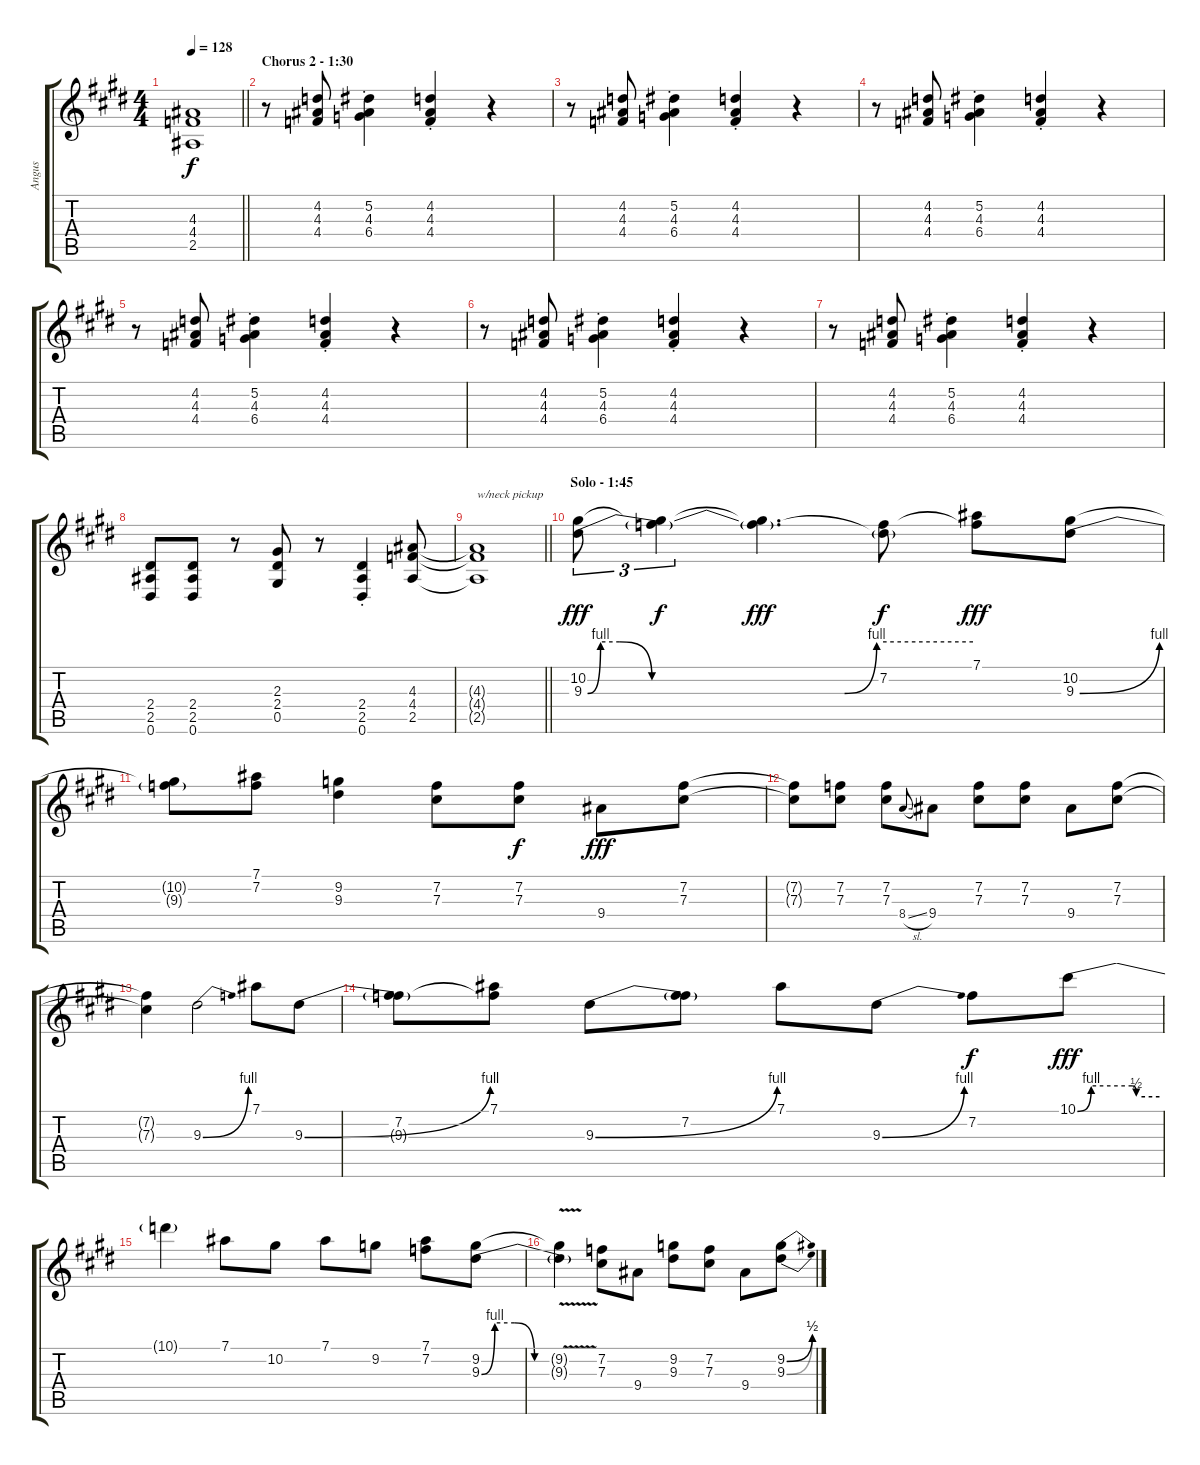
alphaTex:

\track ("Angus" "Angus") {instrument overdrivenguitar}
\staff {score tabs}
\tuning (Eb4 Bb3 Gb3 Db3 Ab2 Eb2) {hide}
\ts (4 4)
\tempo 128
\clef g2
\barLineRight lightlight
\ks e
(4.3{t} 4.4{t} 2.5{t}).1{dy f} |
\section ("" "Chorus 2 - 1:30")
r.8 (4.2 4.3 4.4).8 (5.2{st} 4.3{st} 6.4{st}).4 (4.2{st} 4.3{st} 4.4{st}).4 r.4 |
r.8 (4.2 4.3 4.4).8 (5.2{st} 4.3{st} 6.4{st}).4 (4.2{st} 4.3{st} 4.4{st}).4 r.4 |
r.8 (4.2 4.3 4.4).8 (5.2{st} 4.3{st} 6.4{st}).4 (4.2{st} 4.3{st} 4.4{st}).4 r.4 |
r.8 (4.2 4.3 4.4).8 (5.2{st} 4.3{st} 6.4{st}).4 (4.2{st} 4.3{st} 4.4{st}).4 r.4 |
r.8 (4.2 4.3 4.4).8 (5.2{st} 4.3{st} 6.4{st}).4 (4.2{st} 4.3{st} 4.4{st}).4 r.4 |
r.8 (4.2 4.3 4.4).8 (5.2{st} 4.3{st} 6.4{st}).4 (4.2{st} 4.3{st} 4.4{st}).4 r.4 |
(2.4 2.5 0.6).8 (2.4 2.5 0.6).8 r.8 (2.3 2.4 0.5).8 r.8 (2.4{st} 2.5{st} 0.6{st}).4 (4.3 4.4 2.5).8 |
\barLineRight lightlight
(4.3{t} 4.4{t} 2.5{t}).1{txt "w/neck pickup"} |
\section ("" "Solo - 1:45")
(10.2 9.3{be (custom 0 0 2 4 5 4 10 0 40 0 45 4 60 4)}).8{tu (3 2) dy fff} (10.2{t} 9.3{t}).4{tu (3 2) dy f} (10.2{t} 9.3{t}).4{d dy fff} (7.2 9.3{t}).8{dy f} (7.1 7.2{t}).8{dy fff} (10.2 9.3{be (bend 0 0 60 4)}).8 |
(10.2{t} 9.3{t}).8 (7.1 7.2).8 (9.2 9.3).4 (7.2 7.3).8 (7.2 7.3).8{dy f} 9.4.8{dy fff} (7.2 7.3).8 |
(7.2{t} 7.3{t}).8 (7.2 7.3).8 (7.2 7.3).8 8.4{sl}.8{gr onbeat} 9.4.8 (7.2 7.3).8 (7.2 7.3).8 9.4.8 (7.2 7.3).8 |
(7.2{t} 7.3{t}).4 9.3{be (bend 0 0 60 4)}.2 7.1.8 9.3{be (bend 0 0 60 4)}.8 |
(7.2 9.3{t}).8 (7.1 7.2{t}).8 9.3{be (bend 0 0 60 4)}.8 (7.2 9.3{t}).8 7.1.8 9.3{be (bend 0 0 60 4)}.8 7.2.8{dy f} 10.1{be (custom 0 0 10 4 40 4 43 2 60 2)}.8{dy fff} |
10.1{t}.4 7.1.8 10.2.8 7.1.8 9.2.8 (7.1 7.2).8 (9.2 9.3{be (custom 0 0 10 4 25 4 40 0 60 0)}).8 |
(9.2{v t} 9.3{v t}).4 (7.2 7.3).8 9.4.8 (9.2 9.3).8 (7.2 7.3).8 9.4.8 (9.2{be (bend 0 0 60 2)} 9.3{be (bend 0 0 60 2)}).8
